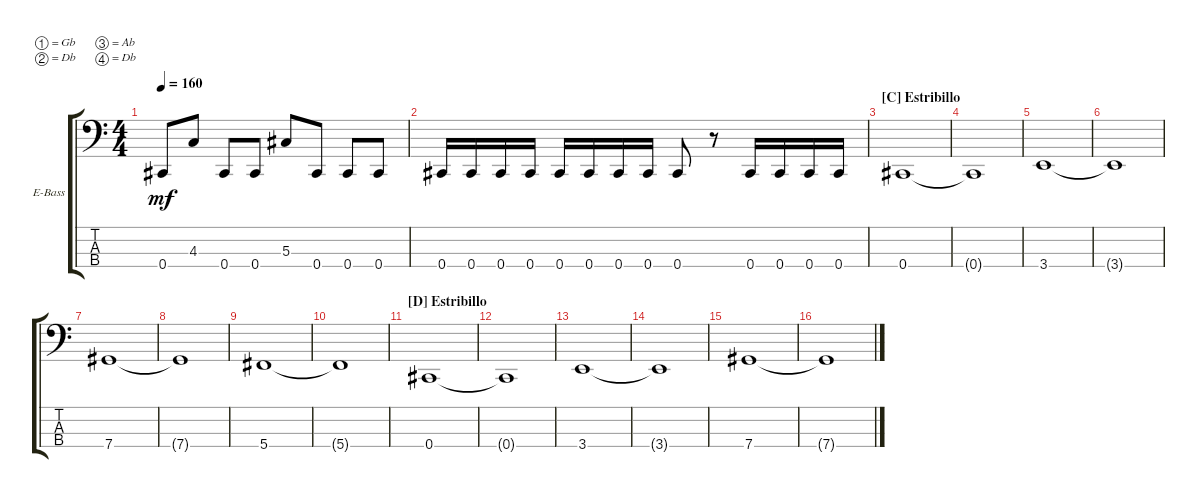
\bracketExtendMode groupsimilarinstruments
\firstSystemTrackNameOrientation horizontal
\otherSystemsTrackNameOrientation horizontal
\track ("Paolo Gregoletto" "E-Bass") {instrument electricbassfinger}
\staff {score tabs}
\tuning (Gb2 Db2 Ab1 Db1)
\ts (4 4)
\tempo 160
\clef f4
\ks c
0.4.8{dy mf} 4.3.8 0.4.8 0.4.8 5.3.8 0.4.8 0.4.8 0.4.8 |
0.4.16 0.4.16 0.4.16 0.4.16 0.4.16 0.4.16 0.4.16 0.4.16 0.4.8 r.8 0.4.16 0.4.16 0.4.16 0.4.16 |
\section ("C" "Estribillo")
0.4.1 |
0.4{t}.1 |
3.4.1 |
3.4{t}.1 |
7.4.1 |
7.4{t}.1 |
5.4.1 |
5.4{t}.1 |
\section ("D" "Estribillo")
0.4.1 |
0.4{t}.1 |
3.4.1 |
3.4{t}.1 |
7.4.1 |
7.4{t}.1
